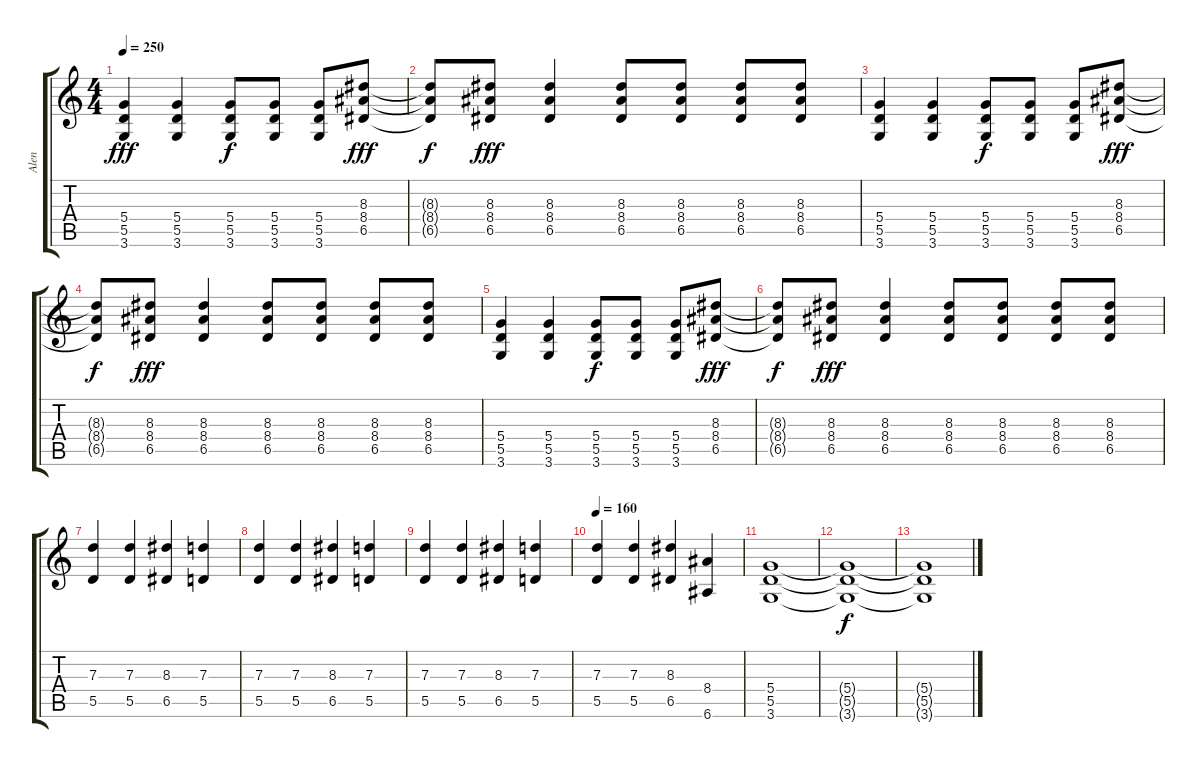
\track ("Alen" "Alen") {instrument distortionguitar}
\staff {score tabs}
\tuning (E4 B3 G3 D3 A2 E2) {hide}
\ts (4 4)
\tempo 250
\clef g2
\ks c
(5.4 5.5 3.6).4{dy fff} (5.4 5.5 3.6).4 (5.4 5.5 3.6).8{dy f} (5.4 5.5 3.6).8 (5.4 5.5 3.6).8 (8.3 8.4 6.5).8{dy fff} |
(8.3{t} 8.4{t} 6.5{t}).8{dy f} (8.3 8.4 6.5).8{dy fff} (8.3 8.4 6.5).4 (8.3 8.4 6.5).8 (8.3 8.4 6.5).8 (8.3 8.4 6.5).8 (8.3 8.4 6.5).8 |
(5.4 5.5 3.6).4 (5.4 5.5 3.6).4 (5.4 5.5 3.6).8{dy f} (5.4 5.5 3.6).8 (5.4 5.5 3.6).8 (8.3 8.4 6.5).8{dy fff} |
(8.3{t} 8.4{t} 6.5{t}).8{dy f} (8.3 8.4 6.5).8{dy fff} (8.3 8.4 6.5).4 (8.3 8.4 6.5).8 (8.3 8.4 6.5).8 (8.3 8.4 6.5).8 (8.3 8.4 6.5).8 |
(5.4 5.5 3.6).4 (5.4 5.5 3.6).4 (5.4 5.5 3.6).8{dy f} (5.4 5.5 3.6).8 (5.4 5.5 3.6).8 (8.3 8.4 6.5).8{dy fff} |
(8.3{t} 8.4{t} 6.5{t}).8{dy f} (8.3 8.4 6.5).8{dy fff} (8.3 8.4 6.5).4 (8.3 8.4 6.5).8 (8.3 8.4 6.5).8 (8.3 8.4 6.5).8 (8.3 8.4 6.5).8 |
(7.3 5.5).4 (7.3 5.5).4 (8.3 6.5).4 (7.3 5.5).4 |
(7.3 5.5).4 (7.3 5.5).4 (8.3 6.5).4 (7.3 5.5).4 |
(7.3 5.5).4 (7.3 5.5).4 (8.3 6.5).4 (7.3 5.5).4 |
\tempo 160
(7.3 5.5).4 (7.3 5.5).4 (8.3 6.5).4 (8.4 6.6).4 |
(5.4 5.5 3.6).1 |
(5.4{t} 5.5{t} 3.6{t}).1{dy f} |
(5.4{t} 5.5{t} 3.6{t}).1
